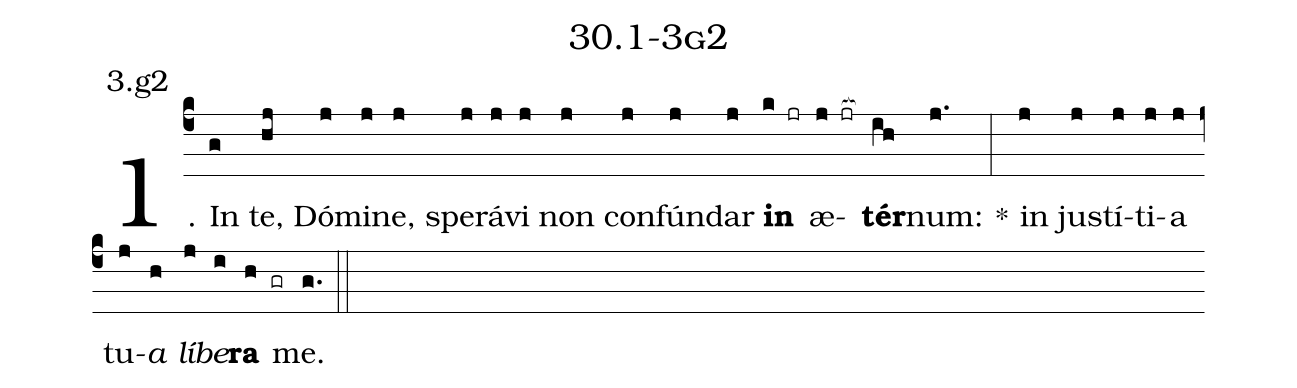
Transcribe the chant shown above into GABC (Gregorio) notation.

name: 30.1-3g2;
annotation: 3.g2;
%%
(c4)1. In(g) te,(hj) Dó(j)mi(j)ne,(j) spe(j)rá(j)vi(j) non(j) con(j)fún(j)dar(j) <b>in</b>(k jr) æ(j jr[ocb:1{])<b>tér</b>(ih[ocb:0}])num:(j.) *(:) in(j) jus(j)tí(j)ti(j)a(j) tu(j)<i>a</i>(h) <i>lí</i>(j)<i>be</i>(i)<b>ra</b>(h gr) me.(g.) (::)
